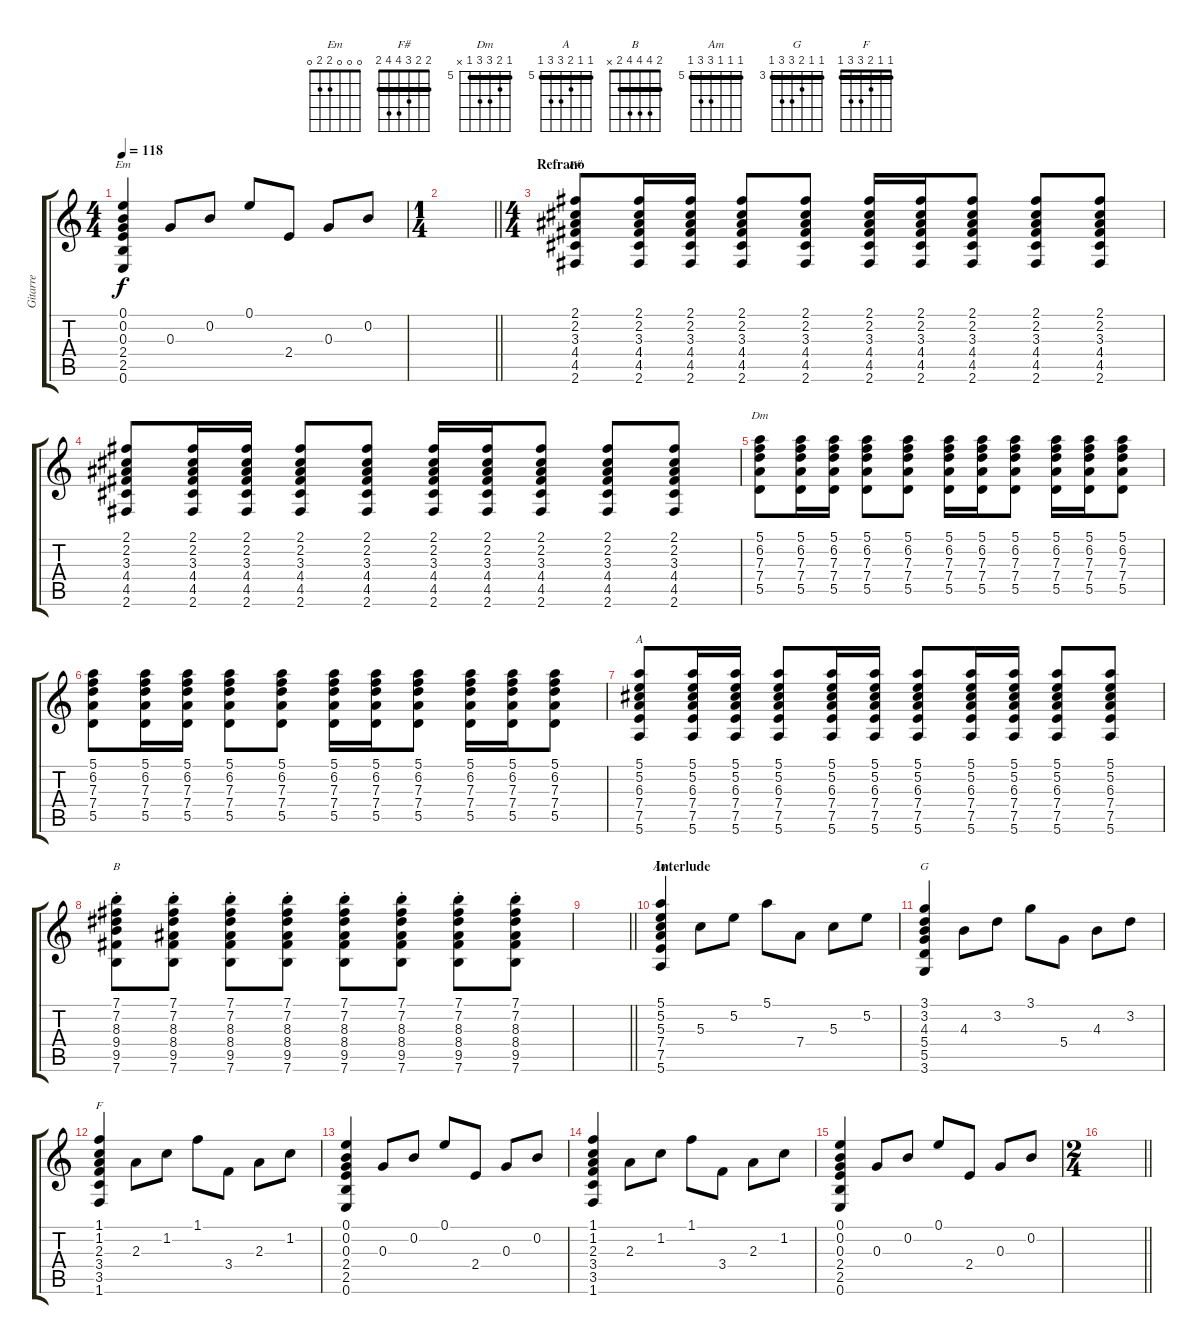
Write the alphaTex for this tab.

\track ("Gitarre" "Gitarre") {instrument electricguitarclean}
\staff {score tabs}
\tuning (E4 B3 G3 D3 A2 E2) {hide}
\chord ("Em" 0 0 0 2 2 0)
\chord ("F#" 2 2 3 4 4 2) {barre 2}
\chord ("Dm" 5 6 7 7 5 x) {firstfret 5 barre 5}
\chord ("A" 5 5 6 7 7 5) {firstfret 5 barre 5}
\chord ("B" 2 4 4 4 2 x) {barre 2}
\chord ("Am" 5 5 5 7 7 5) {firstfret 5 barre 5}
\chord ("G" 3 3 4 5 5 3) {firstfret 3 barre 3}
\chord ("F" 1 1 2 3 3 1) {barre 1}
\ts (4 4)
\tempo 118
\clef g2
\ks c
(0.1 0.2 0.3 2.4 2.5 0.6).4{ch "Em" dy f} 0.3.8 0.2.8 0.1.8 2.4.8 0.3.8 0.2.8 |
\ts (1 4)
\barLineRight lightlight
|
\ts (4 4)
\section ("" "Refrano")
(2.1 2.2 3.3 4.4 4.5 2.6).8{ch "F#"} (2.1 2.2 3.3 4.4 4.5 2.6).16 (2.1 2.2 3.3 4.4 4.5 2.6).16 (2.1 2.2 3.3 4.4 4.5 2.6).8 (2.1 2.2 3.3 4.4 4.5 2.6).8 (2.1 2.2 3.3 4.4 4.5 2.6).16 (2.1 2.2 3.3 4.4 4.5 2.6).16 (2.1 2.2 3.3 4.4 4.5 2.6).8 (2.1 2.2 3.3 4.4 4.5 2.6).8 (2.1 2.2 3.3 4.4 4.5 2.6).8 |
(2.1 2.2 3.3 4.4 4.5 2.6).8 (2.1 2.2 3.3 4.4 4.5 2.6).16 (2.1 2.2 3.3 4.4 4.5 2.6).16 (2.1 2.2 3.3 4.4 4.5 2.6).8 (2.1 2.2 3.3 4.4 4.5 2.6).8 (2.1 2.2 3.3 4.4 4.5 2.6).16 (2.1 2.2 3.3 4.4 4.5 2.6).16 (2.1 2.2 3.3 4.4 4.5 2.6).8 (2.1 2.2 3.3 4.4 4.5 2.6).8 (2.1 2.2 3.3 4.4 4.5 2.6).8 |
(5.1 6.2 7.3 7.4 5.5).8{ch "Dm"} (5.1 6.2 7.3 7.4 5.5).16 (5.1 6.2 7.3 7.4 5.5).16 (5.1 6.2 7.3 7.4 5.5).8 (5.1 6.2 7.3 7.4 5.5).8 (5.1 6.2 7.3 7.4 5.5).16 (5.1 6.2 7.3 7.4 5.5).16 (5.1 6.2 7.3 7.4 5.5).8 (5.1 6.2 7.3 7.4 5.5).16 (5.1 6.2 7.3 7.4 5.5).16 (5.1 6.2 7.3 7.4 5.5).8 |
(5.1 6.2 7.3 7.4 5.5).8 (5.1 6.2 7.3 7.4 5.5).16 (5.1 6.2 7.3 7.4 5.5).16 (5.1 6.2 7.3 7.4 5.5).8 (5.1 6.2 7.3 7.4 5.5).8 (5.1 6.2 7.3 7.4 5.5).16 (5.1 6.2 7.3 7.4 5.5).16 (5.1 6.2 7.3 7.4 5.5).8 (5.1 6.2 7.3 7.4 5.5).16 (5.1 6.2 7.3 7.4 5.5).16 (5.1 6.2 7.3 7.4 5.5).8 |
(5.1 5.2 6.3 7.4 7.5 5.6).8{ch "A"} (5.1 5.2 6.3 7.4 7.5 5.6).16 (5.1 5.2 6.3 7.4 7.5 5.6).16 (5.1 5.2 6.3 7.4 7.5 5.6).8 (5.1 5.2 6.3 7.4 7.5 5.6).16 (5.1 5.2 6.3 7.4 7.5 5.6).16 (5.1 5.2 6.3 7.4 7.5 5.6).8 (5.1 5.2 6.3 7.4 7.5 5.6).16 (5.1 5.2 6.3 7.4 7.5 5.6).16 (5.1 5.2 6.3 7.4 7.5 5.6).8 (5.1 5.2 6.3 7.4 7.5 5.6).8 |
(7.1{st} 7.2{st} 8.3{st} 9.4{st} 9.5{st} 7.6).8{ch "B"} (7.1{st} 7.2{st} 8.3{st} 8.4{st} 9.5{st} 7.6).8 (7.1{st} 7.2{st} 8.3{st} 8.4{st} 9.5{st} 7.6).8 (7.1{st} 7.2{st} 8.3{st} 8.4{st} 9.5{st} 7.6).8 (7.1{st} 7.2{st} 8.3{st} 8.4{st} 9.5{st} 7.6).8 (7.1{st} 7.2{st} 8.3{st} 8.4{st} 9.5{st} 7.6).8 (7.1{st} 7.2{st} 8.3{st} 8.4{st} 9.5{st} 7.6).8 (7.1{st} 7.2{st} 8.3{st} 8.4{st} 9.5{st} 7.6).8 |
\barLineRight lightlight
|
\section ("" "Interlude")
(5.1 5.2 5.3 7.4 7.5 5.6).4{ch "Am"} 5.3.8 5.2.8 5.1.8 7.4.8 5.3.8 5.2.8 |
(3.1 3.2 4.3 5.4 5.5 3.6).4{ch "G"} 4.3.8 3.2.8 3.1.8 5.4.8 4.3.8 3.2.8 |
(1.1 1.2 2.3 3.4 3.5 1.6).4{ch "F"} 2.3.8 1.2.8 1.1.8 3.4.8 2.3.8 1.2.8 |
(0.1 0.2 0.3 2.4 2.5 0.6).4 0.3.8 0.2.8 0.1.8 2.4.8 0.3.8 0.2.8 |
(1.1 1.2 2.3 3.4 3.5 1.6).4 2.3.8 1.2.8 1.1.8 3.4.8 2.3.8 1.2.8 |
(0.1 0.2 0.3 2.4 2.5 0.6).4 0.3.8 0.2.8 0.1.8 2.4.8 0.3.8 0.2.8 |
\ts (2 4)
\barLineRight lightlight
